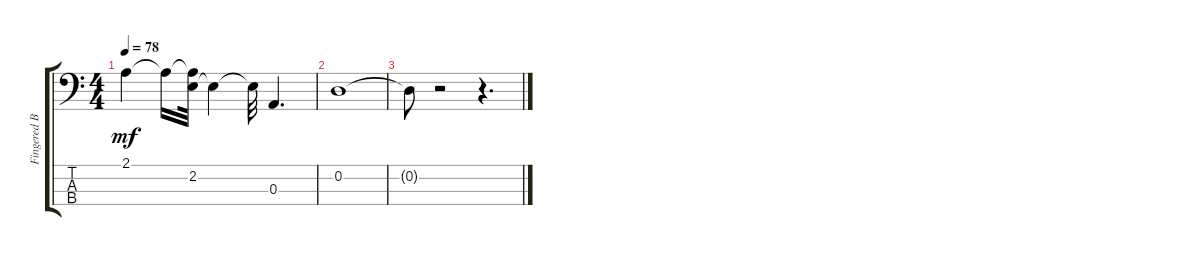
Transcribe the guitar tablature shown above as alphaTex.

\track ("Fingered Bs.        " "Fingered B") {instrument electricbassfinger}
\staff {score tabs}
\tuning (G2 D2 A1 E1) {hide}
\ts (4 4)
\tempo 78
\clef f4
\ks c
2.1.4{dy mf} 2.1{t}.16 (2.1{t} 2.2).32 2.2{t}.4 2.2{t}.32 0.3.4{d} |
0.2.1 |
0.2{t}.8 r.2 r.4{d}
